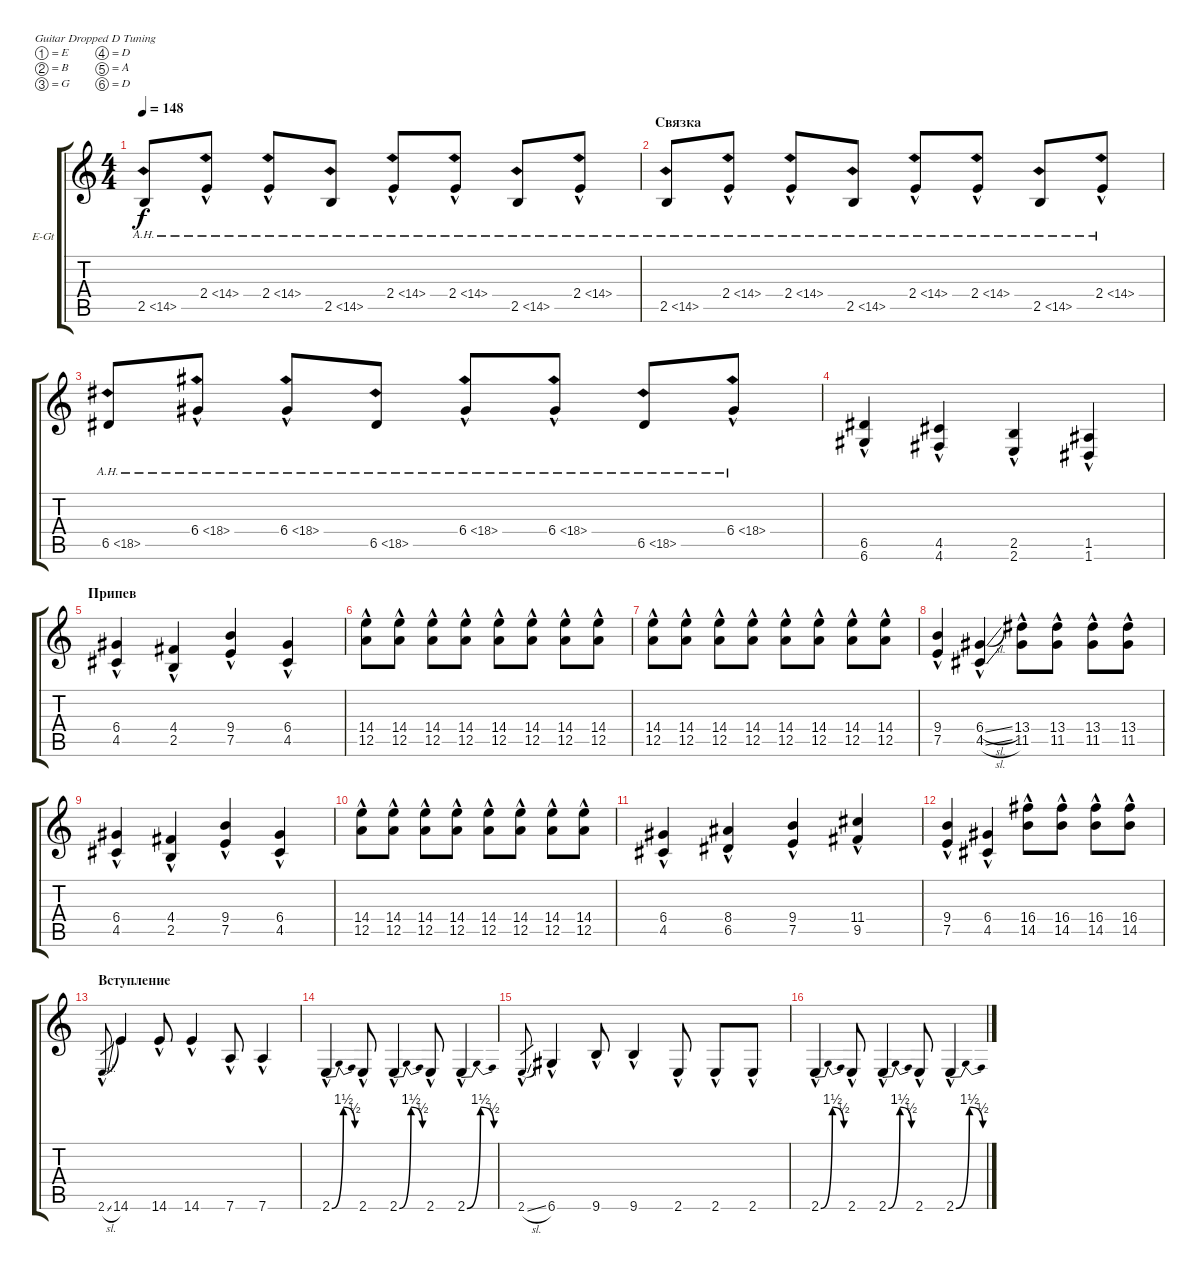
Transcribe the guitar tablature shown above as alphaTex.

\bracketExtendMode groupsimilarinstruments
\firstSystemTrackNameOrientation horizontal
\otherSystemsTrackNameOrientation horizontal
\track ("Electric Guitar 1" "E-Gt") {instrument distortionguitar}
\staff {score tabs}
\tuning (E4 B3 G3 D3 A2 D2)
\ts (4 4)
\tempo 148
\clef g2
\ks c
2.5{ah 12}.8{dy f} 2.4{ah 12 hac}.8 2.4{ah 12 hac}.8 2.5{ah 12}.8 2.4{ah 12 hac}.8 2.4{ah 12 hac}.8 2.5{ah 12}.8 2.4{ah 12 hac}.8 |
\section ("" "Связка")
2.5{ah 12}.8 2.4{ah 12 hac}.8 2.4{ah 12 hac}.8 2.5{ah 12}.8 2.4{ah 12 hac}.8 2.4{ah 12 hac}.8 2.5{ah 12}.8 2.4{ah 12 hac}.8 |
6.5{ah 12}.8 6.4{ah 12 hac}.8 6.4{ah 12 hac}.8 6.5{ah 12}.8 6.4{ah 12 hac}.8 6.4{ah 12 hac}.8 6.5{ah 12}.8 6.4{ah 12 hac}.8 |
(6.6{hac} 6.5{hac}).4 (4.6{hac} 4.5{hac}).4 (2.6{hac} 2.5{hac}).4 (1.6{hac} 1.5{hac}).4 |
\section ("" "Припев")
(4.5{hac} 6.4{hac}).4 (2.5{hac} 4.4{hac}).4 (7.5{hac} 9.4{hac}).4 (4.5{hac} 6.4{hac}).4 |
(12.5{hac} 14.4{hac}).8 (12.5{hac} 14.4{hac}).8 (12.5{hac} 14.4{hac}).8 (12.5{hac} 14.4{hac}).8 (12.5{hac} 14.4{hac}).8 (12.5{hac} 14.4{hac}).8 (12.5{hac} 14.4{hac}).8 (12.5{hac} 14.4{hac}).8 |
(12.5{hac} 14.4{hac}).8 (12.5{hac} 14.4{hac}).8 (12.5{hac} 14.4{hac}).8 (12.5{hac} 14.4{hac}).8 (12.5{hac} 14.4{hac}).8 (12.5{hac} 14.4{hac}).8 (12.5{hac} 14.4{hac}).8 (12.5{hac} 14.4{hac}).8 |
(9.4{hac} 7.5{hac}).4 (4.5{sl hac} 6.4{sl hac}).4 (11.5{hac} 13.4{hac}).8 (13.4{hac} 11.5{hac}).8 (13.4{hac} 11.5{hac}).8 (13.4{hac} 11.5{hac}).8 |
(4.5{hac} 6.4{hac}).4 (2.5{hac} 4.4{hac}).4 (7.5{hac} 9.4{hac}).4 (4.5{hac} 6.4{hac}).4 |
(12.5{hac} 14.4{hac}).8 (12.5{hac} 14.4{hac}).8 (12.5{hac} 14.4{hac}).8 (12.5{hac} 14.4{hac}).8 (12.5{hac} 14.4{hac}).8 (12.5{hac} 14.4{hac}).8 (12.5{hac} 14.4{hac}).8 (12.5{hac} 14.4{hac}).8 |
(4.5{hac} 6.4{hac}).4 (6.5{hac} 8.4{hac}).4 (7.5{hac} 9.4{hac}).4 (9.5{hac} 11.4{hac}).4 |
(7.5{hac} 9.4{hac}).4 (6.4{hac} 4.5{hac}).4 (14.5{hac} 16.4{hac}).8 (14.5{hac} 16.4{hac}).8 (14.5{hac} 16.4{hac}).8 (14.5{hac} 16.4{hac}).8 |
\section ("" "Вступление")
2.6{sl hac}.8{gr} 14.6.4 14.6{hac}.8 14.6{hac}.4 7.6{hac}.8 7.6{hac}.4 |
2.6{be (bendrelease 0 0 9.6 6 20.4 6 30 2) hac}.4 2.6{hac}.8 2.6{be (bendrelease 0 0 9.6 6 20.4 6 30 2) hac}.4 2.6{hac}.8 2.6{be (bendrelease 0 0 9.6 6 20.4 6 30 2) hac}.4 |
2.6{sl hac}.8{gr} 6.6{hac}.4 9.6{hac}.8 9.6{hac}.4 2.6{hac}.8 2.6{hac}.8 2.6{hac}.8 |
2.6{be (bendrelease 0 0 9.6 6 20.4 6 30 2) hac}.4 2.6{hac}.8 2.6{be (bendrelease 0 0 9.6 6 20.4 6 30 2) hac}.4 2.6{hac}.8 2.6{be (bendrelease 0 0 9.6 6 20.4 6 30 2) hac}.4
